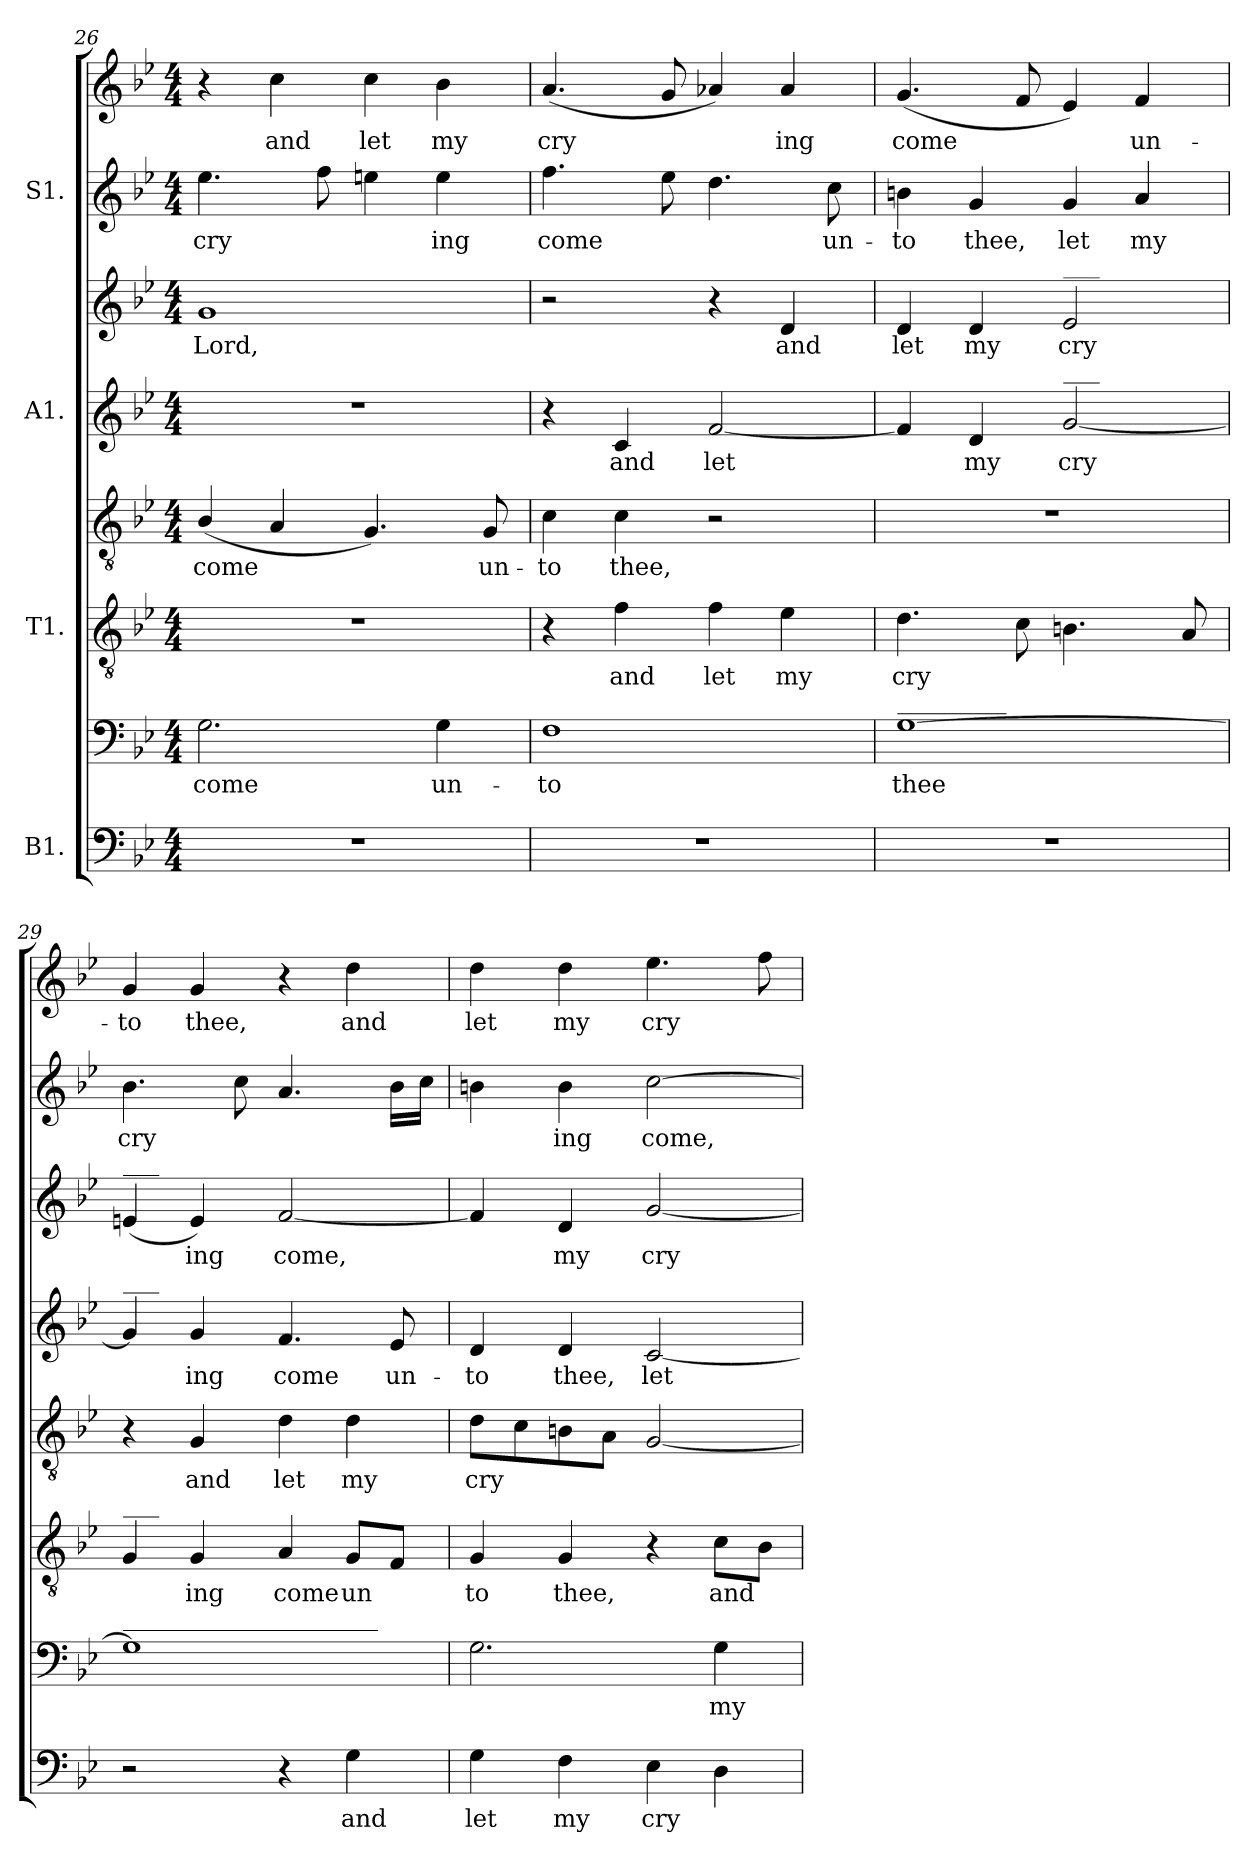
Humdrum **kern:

**kern	**text	**kern	**text	**kern	**text	**kern	**text	**kern	**text	**kern	**text	**kern	**text	**kern	**text
*part4	*part4	*part4	*part4	*part3	*part3	*part3	*part3	*part2	*part2	*part2	*part2	*part1	*part1	*part1	*part1
*staff8	*staff8	*staff7	*staff7	*staff6	*staff6	*staff5	*staff5	*staff4	*staff4	*staff3	*staff3	*staff2	*staff2	*staff1	*staff1
*I"B1.	*	*	*	*I"T1.	*	*	*	*I"A1.	*	*	*	*I"S1.	*	*	*
*clefF4	*	*clefF4	*	*clefGv2	*	*clefGv2	*	*clefG2	*	*clefG2	*	*clefG2	*	*clefG2	*
*k[b-e-]	*	*k[b-e-]	*	*k[b-e-]	*	*k[b-e-]	*	*k[b-e-]	*	*k[b-e-]	*	*k[b-e-]	*	*k[b-e-]	*
*B-:	*	*B-:	*	*B-:	*	*B-:	*	*B-:	*	*B-:	*	*B-:	*	*B-:	*
*M4/4	*	*M4/4	*	*M4/4	*	*M4/4	*	*M4/4	*	*M4/4	*	*M4/4	*	*M4/4	*
=26	=26	=26	=26	=26	=26	=26	=26	=26	=26	=26	=26	=26	=26	=26	=26
!	!	!	!LO:LY:b	!	!	!	!LO:LY:b	!	!	!	!LO:LY:b	!	!LO:LY:b	!	!
1r	.	2.G\	come	1r	.	(<4B-/	come	1r	.	1g	Lord,	4.ee-\	cry	4r	.
!	!	!	!	!	!	!	!	!	!	!	!	!	!	!	!LO:LY:b
.	.	.	.	.	.	4A/	.	.	.	.	.	.	.	4cc\	and
.	.	.	.	.	.	.	.	.	.	.	.	8ff\	.	.	.
!	!	!	!	!	!	!	!	!	!	!	!	!	!	!	!LO:LY:b
.	.	.	.	.	.	4.G/)	.	.	.	.	.	4een\	.	4cc\	let
!	!	!	!LO:LY:b	!	!	!	!	!	!	!	!	!	!LO:LY:b	!	!LO:LY:b
.	.	4G\	un-	.	.	.	.	.	.	.	.	4ee\	ing	4b-\	my
!	!	!	!	!	!	!	!LO:LY:b	!	!	!	!	!	!	!	!
.	.	.	.	.	.	8G/	un-	.	.	.	.	.	.	.	.
!!LO:PB:g=z
=27	=27	=27	=27	=27	=27	=27	=27	=27	=27	=27	=27	=27	=27	=27	=27
!	!	!	!LO:LY:b	!	!	!	!LO:LY:b	!	!	!	!	!	!LO:LY:b	!	!LO:LY:b
1r	.	1F	-to	4r	.	4c\	-to	4r	.	2r	.	4.ff\	come	(<4.a/	cry
!	!	!	!	!	!LO:LY:b	!	!LO:LY:b	!	!LO:LY:b	!	!	!	!	!	!
.	.	.	.	4f\	and	4c\	thee,	4c/	and	.	.	.	.	.	.
.	.	.	.	.	.	.	.	.	.	.	.	8ee-\	.	8g/	.
!	!	!	!	!	!LO:LY:b	!	!	!	!LO:LY:b	!	!	!	!	!	!
.	.	.	.	4f\	let	2r	.	[2f/	let	4r	.	4.dd\	.	4a-X/)	.
!	!	!	!	!	!LO:LY:b	!	!	!	!	!	!LO:LY:b	!	!	!	!LO:LY:b
.	.	.	.	4e-\	my	.	.	.	.	4d/	and	.	.	4a-/	ing
!	!	!	!	!	!	!	!	!	!	!	!	!	!LO:LY:b	!	!
.	.	.	.	.	.	.	.	.	.	.	.	8cc\	un-	.	.
=28	=28	=28	=28	=28	=28	=28	=28	=28	=28	=28	=28	=28	=28	=28	=28
!	!	!LO:TX:a:t=_________	!	!	!	!	!	!	!	!	!	!	!	!	!
!	!	!	!LO:LY:b	!	!LO:LY:b	!	!	!	!	!	!LO:LY:b	!	!LO:LY:b	!	!LO:LY:b
1r	.	[1G	thee	4.d\	cry	1r	.	4f/]	.	4d/	let	4bn\	-to	(<4.g/	-come
!	!	!	!	!	!	!	!	!	!LO:LY:b	!	!LO:LY:b	!	!LO:LY:b	!	!
.	.	.	.	.	.	.	.	4d/	my	4d/	my	4g/	thee,	.	.
.	.	.	.	8c\	.	.	.	.	.	.	.	.	.	8f/	.
!	!	!	!	!	!	!	!	!	!	!LO:TX:a:t=___	!	!	!	!	!
!	!	!	!	!	!	!	!	!LO:TX:a:t=___	!	!	!	!	!	!	!
!	!	!	!	!	!	!	!	!	!LO:LY:b	!	!LO:LY:b	!	!LO:LY:b	!	!
.	.	.	.	4.Bn\	.	.	.	[2g/	cry	2e-/	cry	4g/	let	4e-/)	.
!	!	!	!	!	!	!	!	!	!	!	!	!	!LO:LY:b	!	!LO:LY:b
.	.	.	.	.	.	.	.	.	.	.	.	4a/	my	4f/	un-
.	.	.	.	8A/	.	.	.	.	.	.	.	.	.	.	.
!!LO:PB:g=z
=29	=29	=29	=29	=29	=29	=29	=29	=29	=29	=29	=29	=29	=29	=29	=29
!	!	!	!	!	!	!	!	!	!	!LO:TX:a:t=___	!	!	!	!	!
!	!	!	!	!	!	!	!	!LO:TX:a:t=___	!	!	!	!	!	!	!
!	!	!	!	!LO:TX:a:t=___	!	!	!	!	!	!	!	!	!	!	!
!	!	!LO:TX:a:t=_____________________	!	!	!	!	!	!	!	!	!	!	!	!	!
!	!	!	!	!	!	!	!	!	!	!	!	!	!LO:LY:b	!	!LO:LY:b
2r	.	1G]	.	4G/	.	4r	.	4g/]	.	(<4en/	.	4.b-\	cry	4g/	-to
!	!	!	!	!	!LO:LY:b	!	!LO:LY:b	!	!LO:LY:b	!	!LO:LY:b	!	!	!	!LO:LY:b
.	.	.	.	4G/	ing	4G/	and	4g/	ing	4e/)	ing	.	.	4g/	thee,
.	.	.	.	.	.	.	.	.	.	.	.	8cc\	.	.	.
!	!	!	!	!	!LO:LY:b	!	!LO:LY:b	!	!LO:LY:b	!	!LO:LY:b	!	!	!	!
4r	.	.	.	4A/	come	4d\	let	4.f/	come	[2f/	come,	4.a/	.	4r	.
!	!LO:LY:b	!	!	!	!LO:LY:b	!	!LO:LY:b	!	!	!	!	!	!	!	!LO:LY:b
4G\	and	.	.	8G/L	un	4d\	my	.	.	.	.	.	.	4dd\	and
!	!	!	!	!	!	!	!	!	!LO:LY:b	!	!	!	!	!	!
.	.	.	.	8F/J	.	.	.	8e-/	un-	.	.	16b-\LL	.	.	.
.	.	.	.	.	.	.	.	.	.	.	.	16cc\JJ	.	.	.
=30	=30	=30	=30	=30	=30	=30	=30	=30	=30	=30	=30	=30	=30	=30	=30
!	!LO:LY:b	!	!	!	!LO:LY:b	!	!LO:LY:b	!	!LO:LY:b	!	!	!	!	!	!LO:LY:b
4G\	let	2.G\	.	4G/	to	8d\L	cry	4d/	to	4f/]	.	4bn\	.	4dd\	let
.	.	.	.	.	.	8c\	.	.	.	.	.	.	.	.	.
!	!LO:LY:b	!	!	!	!LO:LY:b	!	!	!	!LO:LY:b	!	!LO:LY:b	!	!LO:LY:b	!	!LO:LY:b
4F\	my	.	.	4G/	thee,	8Bn\	.	4d/	thee,	4d/	-my	4b\	ing	4dd\	my
.	.	.	.	.	.	8A\J	.	.	.	.	.	.	.	.	.
!	!LO:LY:b	!	!	!	!	!	!	!	!LO:LY:b	!	!LO:LY:b	!	!LO:LY:b	!	!LO:LY:b
4E-\	cry	.	.	4r	.	[2G/	.	[2c/	let	[2g/	cry	[2cc\	come,	4.ee-\	cry
!	!	!	!LO:LY:b	!	!LO:LY:b	!	!	!	!	!	!	!	!	!	!
4D\	.	4G\	my	8c\L	and	.	.	.	.	.	.	.	.	.	.
.	.	.	.	8B-\J	.	.	.	.	.	.	.	.	.	8ff\	.
=	=	=	=	=	=	=	=	=	=	=	=	=	=	=	=
*-	*-	*-	*-	*-	*-	*-	*-	*-	*-	*-	*-	*-	*-	*-	*-
